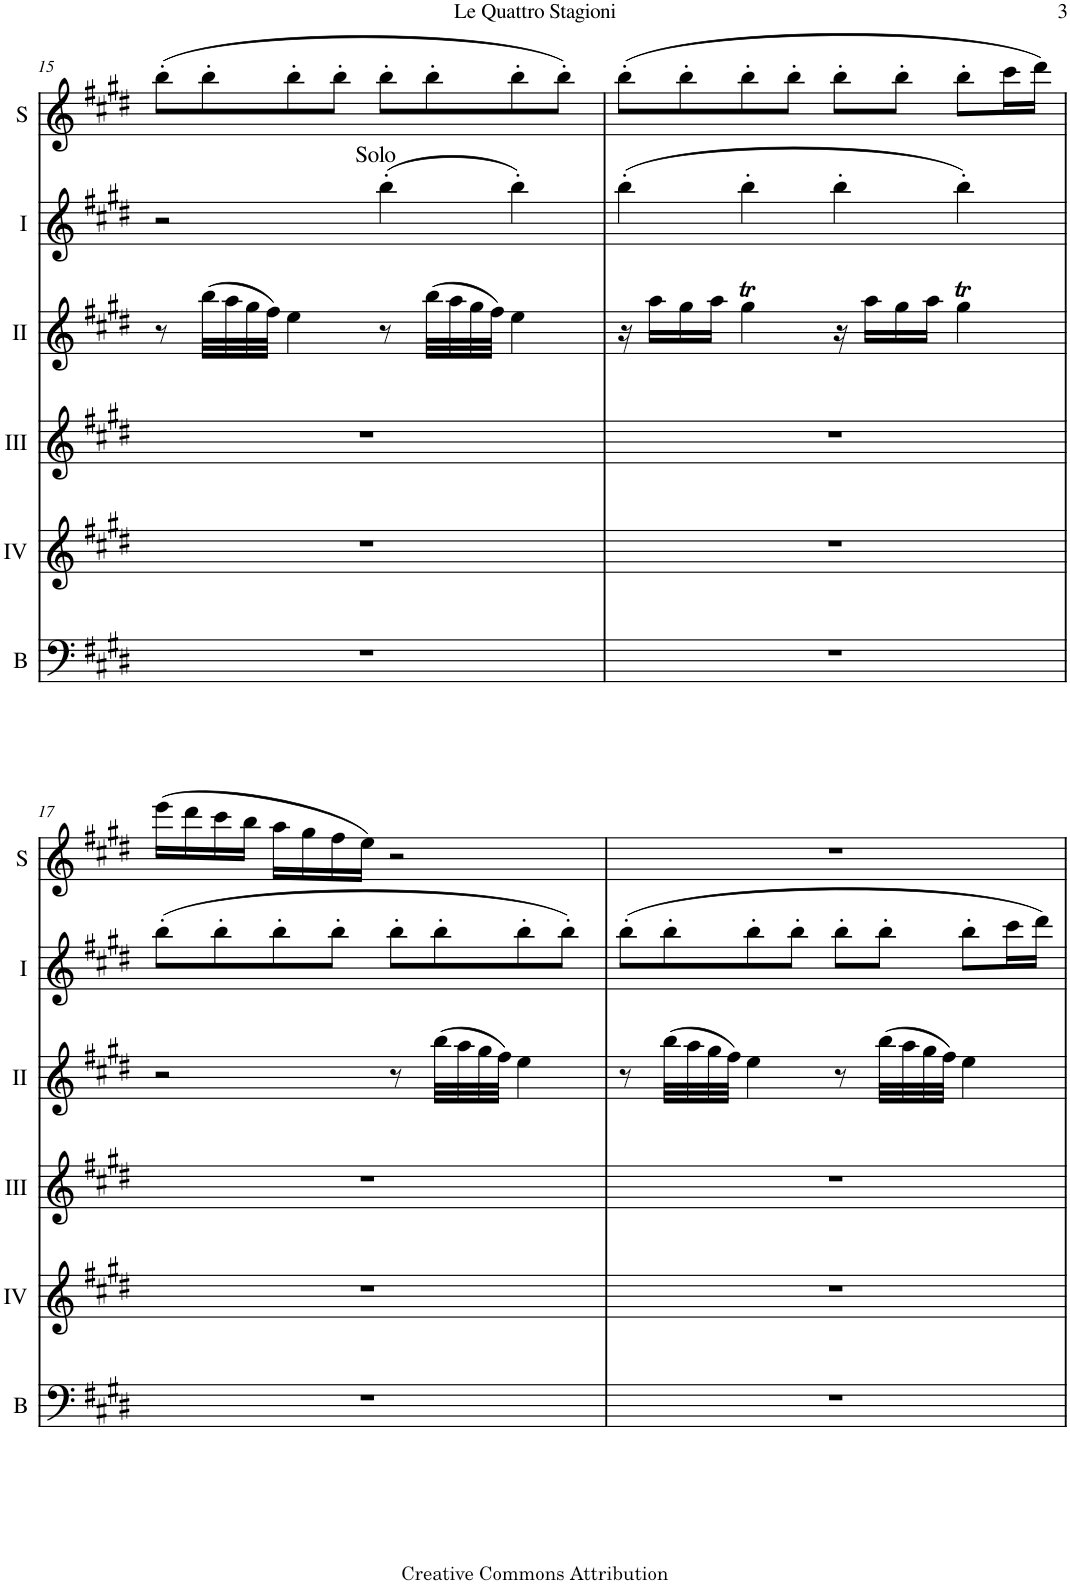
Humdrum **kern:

**kern	**kern	**kern	**kern	**kern	**kern
*part6	*part5	*part4	*part3	*part2	*part1
*staff6	*staff5	*staff4	*staff3	*staff2	*staff1
*I"Bass	*I"Acc. 4	*I"Acc. 3	*I"Acc. 2	*I"Acc. 1	*I"Solo
*I'B	*	*	*	*	*I'S
!!LO:PB:g=z
*clefF4	*clefG2	*clefG2	*clefG2	*clefG2	*clefG2
*Trd7c12	*	*Trd7c12	*	*	*
*k[f#c#g#d#]	*k[f#c#g#d#]	*k[f#c#g#d#]	*k[f#c#g#d#]	*k[f#c#g#d#]	*k[f#c#g#d#]
*M4/4	*M4/4	*M4/4	*M4/4	*M4/4	*M4/4
*met(c)	*met(c)	*met(c)	*met(c)	*met(c)	*met(c)
=15	=15	=15	=15	=15	=15
1r	1r	1r	8r	2r	(8bb'\L
.	.	.	(32bb\LLL	.	8bb'\
.	.	.	32aa\	.	.
.	.	.	32gg#\	.	.
.	.	.	32ff#\JJJ)	.	.
.	.	.	4ee\	.	8bb'\
.	.	.	.	.	8bb'\J
!	!	!	!	!LO:TX:a:t=Solo	!
.	.	.	8r	(4bb'\	8bb'\L
.	.	.	(32bb\LLL	.	8bb'\
.	.	.	32aa\	.	.
.	.	.	32gg#\	.	.
.	.	.	32ff#\JJJ)	.	.
.	.	.	4ee\	4bb'\)	8bb'\
.	.	.	.	.	8bb'\J)
=16	=16	=16	=16	=16	=16
1r	1r	1r	16r	(4bb'\	(8bb'\L
.	.	.	16aa\LL	.	.
.	.	.	16gg#\	.	8bb'\
.	.	.	16aa\JJ	.	.
.	.	.	4gg#t\	4bb'\	8bb'\
.	.	.	.	.	8bb'\J
.	.	.	16r	4bb'\	8bb'\L
.	.	.	16aa\LL	.	.
.	.	.	16gg#\	.	8bb'\J
.	.	.	16aa\JJ	.	.
.	.	.	4gg#t\	4bb'\)	8bb'\L
.	.	.	.	.	16ccc#\L
.	.	.	.	.	16ddd#\JJ)
!!LO:LB:g=z
=17	=17	=17	=17	=17	=17
1r	1r	1r	2r	(8bb'\L	(16eee\LL
.	.	.	.	.	16ddd#\
.	.	.	.	8bb'\	16ccc#\
.	.	.	.	.	16bb\JJ
.	.	.	.	8bb'\	16aa\LL
.	.	.	.	.	16gg#\
.	.	.	.	8bb'\J	16ff#\
.	.	.	.	.	16ee\JJ)
.	.	.	8r	8bb'\L	2r
.	.	.	(32bb\LLL	8bb'\	.
.	.	.	32aa\	.	.
.	.	.	32gg#\	.	.
.	.	.	32ff#\JJJ)	.	.
.	.	.	4ee\	8bb'\	.
.	.	.	.	8bb'\J)	.
=18	=18	=18	=18	=18	=18
1r	1r	1r	8r	(8bb'\L	1r
.	.	.	(32bb\LLL	8bb'\	.
.	.	.	32aa\	.	.
.	.	.	32gg#\	.	.
.	.	.	32ff#\JJJ)	.	.
.	.	.	4ee\	8bb'\	.
.	.	.	.	8bb'\J	.
.	.	.	8r	8bb'\L	.
.	.	.	(32bb\LLL	8bb'\J	.
.	.	.	32aa\	.	.
.	.	.	32gg#\	.	.
.	.	.	32ff#\JJJ)	.	.
.	.	.	4ee\	8bb'\L	.
.	.	.	.	16ccc#\L	.
.	.	.	.	16ddd#\JJ)	.
=	=	=	=	=	=
*-	*-	*-	*-	*-	*-
